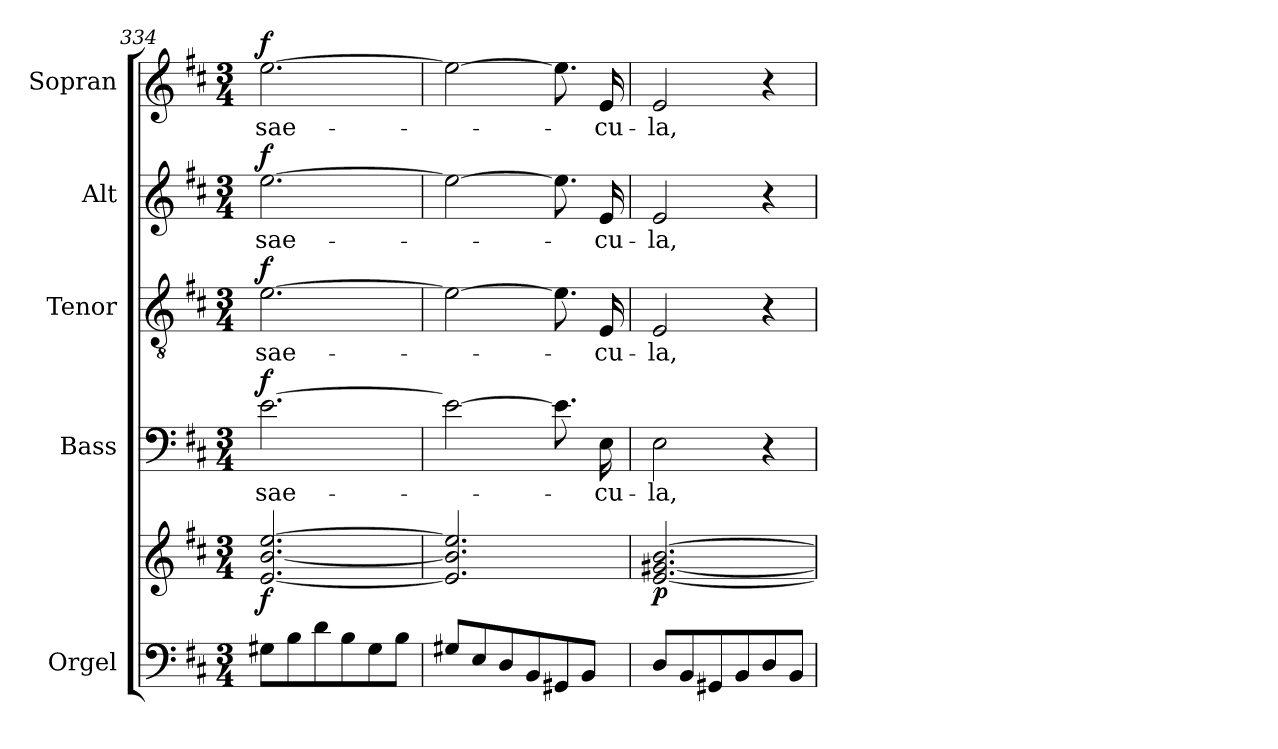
**kern	**kern	**dynam	**kern	**text	**dynam	**kern	**text	**dynam	**kern	**text	**dynam	**kern	**text	**dynam
*part5	*part5	*part5	*part4	*part4	*part4	*part3	*part3	*part3	*part2	*part2	*part2	*part1	*part1	*part1
*staff6	*staff5	*staff5/6	*staff4	*staff4	*staff4	*staff3	*staff3	*staff3	*staff2	*staff2	*staff2	*staff1	*staff1	*staff1
*I"Orgel	*	*	*I"Bass	*	*	*I"Tenor	*	*	*I"Alt	*	*	*I"Sopran	*	*
*I'Org.	*	*	*I'B.	*	*	*I'T.	*	*	*I'A.	*	*	*I'S.	*	*
*clefF4	*clefG2	*	*clefF4	*	*	*clefGv2	*	*	*clefG2	*	*	*clefG2	*	*
*k[f#c#]	*k[f#c#]	*	*k[f#c#]	*	*	*k[f#c#]	*	*	*k[f#c#]	*	*	*k[f#c#]	*	*
*D:	*D:	*	*D:	*	*	*D:	*	*	*D:	*	*	*D:	*	*
*M3/4	*M3/4	*	*M3/4	*	*	*M3/4	*	*	*M3/4	*	*	*M3/4	*	*
=334	=334	=334	=334	=334	=334	=334	=334	=334	=334	=334	=334	=334	=334	=334
!	!	!LO:DY:b	!	!LO:LY:b	!LO:DY:a	!	!LO:LY:b	!LO:DY:a	!	!LO:LY:b	!LO:DY:a	!	!LO:LY:b	!LO:DY:a
8G#X\L	[2.e/ [2.b/ [2.ee/	f	[2.e\	sae-	f	[2.e\	sae-	f	[2.ee\	sae-	f	[2.ee\	sae-	f
8B\	.	.	.	.	.	.	.	.	.	.	.	.	.	.
8d\	.	.	.	.	.	.	.	.	.	.	.	.	.	.
8B\	.	.	.	.	.	.	.	.	.	.	.	.	.	.
8G#\	.	.	.	.	.	.	.	.	.	.	.	.	.	.
8B\J	.	.	.	.	.	.	.	.	.	.	.	.	.	.
=335	=335	=335	=335	=335	=335	=335	=335	=335	=335	=335	=335	=335	=335	=335
8G#X/L	2.e/] 2.b/] 2.ee/]	.	2e\_	.	.	2e\_	.	.	2ee\_	.	.	2ee\_	.	.
8E/	.	.	.	.	.	.	.	.	.	.	.	.	.	.
8D/	.	.	.	.	.	.	.	.	.	.	.	.	.	.
8BB/	.	.	.	.	.	.	.	.	.	.	.	.	.	.
8GG#X/	.	.	8.e\]	.	.	8.e\]	.	.	8.ee\]	.	.	8.ee\]	.	.
8BB/J	.	.	.	.	.	.	.	.	.	.	.	.	.	.
!	!	!	!	!LO:LY:b	!	!	!LO:LY:b	!	!	!LO:LY:b	!	!	!LO:LY:b	!
.	.	.	16E\	-cu-	.	16E/	-cu-	.	16e/	-cu-	.	16e/	-cu-	.
=336	=336	=336	=336	=336	=336	=336	=336	=336	=336	=336	=336	=336	=336	=336
!	!	!LO:DY:b	!	!LO:LY:b	!	!	!LO:LY:b	!	!	!LO:LY:b	!	!	!LO:LY:b	!
8D/L	[2.e/ [2.g#X/ [2.b/	p	2E\	-la,	.	2E/	-la,	.	2e/	-la,	.	2e/	-la,	.
8BB/	.	.	.	.	.	.	.	.	.	.	.	.	.	.
8GG#X/	.	.	.	.	.	.	.	.	.	.	.	.	.	.
8BB/	.	.	.	.	.	.	.	.	.	.	.	.	.	.
8D/	.	.	4r	.	.	4r	.	.	4r	.	.	4r	.	.
8BB/J	.	.	.	.	.	.	.	.	.	.	.	.	.	.
=	=	=	=	=	=	=	=	=	=	=	=	=	=	=
*-	*-	*-	*-	*-	*-	*-	*-	*-	*-	*-	*-	*-	*-	*-
